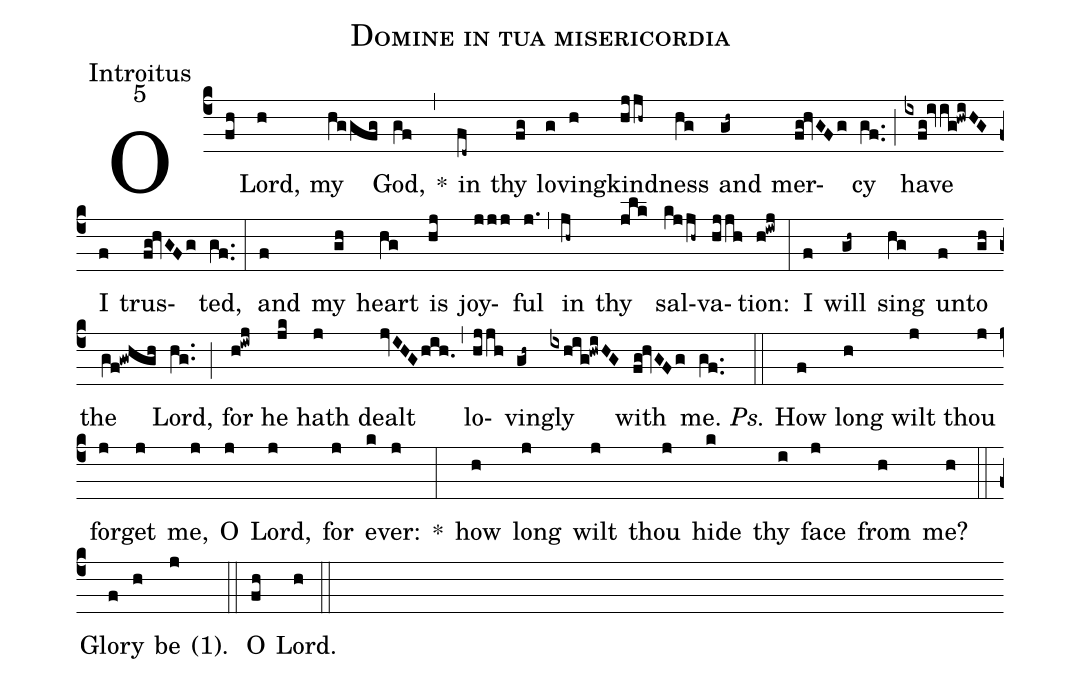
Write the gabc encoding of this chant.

name:Domine in tua misericordia;
office-part:Introitus;
mode:5;
%%
(c4) O(fh) Lord,(h) my(hggfg) God,(gf) *(,) in(fd~) thy(fg) lo(g)ving(h)kind(hjjh~)ness(hg) and(gh~) mer(fg!hvGFg)cy(gf..) (;) have(ixfg!ivig!hwiHG) I(f) trus(fg!hvGFg)ted,(gf..) (:) and(f) my(gh) heart(hg) is(hj) joy(jjj)ful(j.) (,) in(jh~) thy(jlk) sal(kjjh~)va(hjjh)tion:(h!iwj) (:) I(f) will(gh~) sing(hg) un(f)to(gh) the(gf!gwhgh) Lord,(hg..) (;) for(h!iwj) he(jk) hath(j) dealt(jvIHG/hih.0) (,) lo(hjjh)ving(gh~)ly(ixhig!hwiHG) with(fg!hvGFg) me.(gf..) <i>Ps.</i>(::) How(f) long(h) wilt(j) thou(j) for(j)get(j) me,(j) O(j) Lord,(j) for(j) e(k)ver:(j) *(:) how(h) long(j) wilt(j) thou(j) hide(k) thy(i) face(j) from(h) me?(h) (::) Glo(f)ry(h) be(j) <v>(</v>1<v>)</v>.() (::) O(fh) Lord.(h) (::)
